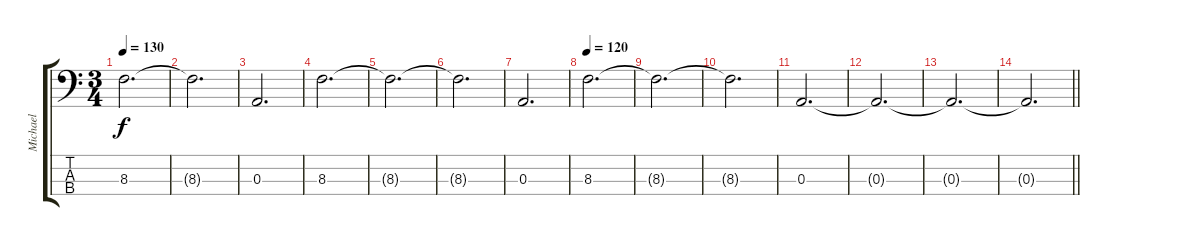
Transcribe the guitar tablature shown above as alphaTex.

\track ("Michael" "Michael") {instrument electricbassfinger}
\staff {score tabs}
\tuning (G2 D2 A1 D1) {hide}
\ts (3 4)
\tempo 130
\clef f4
\ks c
8.3{t}.2{d dy f} |
8.3{t}.2{d} |
0.3.2{d} |
8.3.2{d} |
8.3{t}.2{d} |
8.3{t}.2{d} |
0.3.2{d} |
\tempo 120
8.3.2{d} |
8.3{t}.2{d} |
8.3{t}.2{d} |
0.3.2{d} |
0.3{t}.2{d} |
0.3{t}.2{d} |
\barLineRight lightlight
0.3{t}.2{d}
